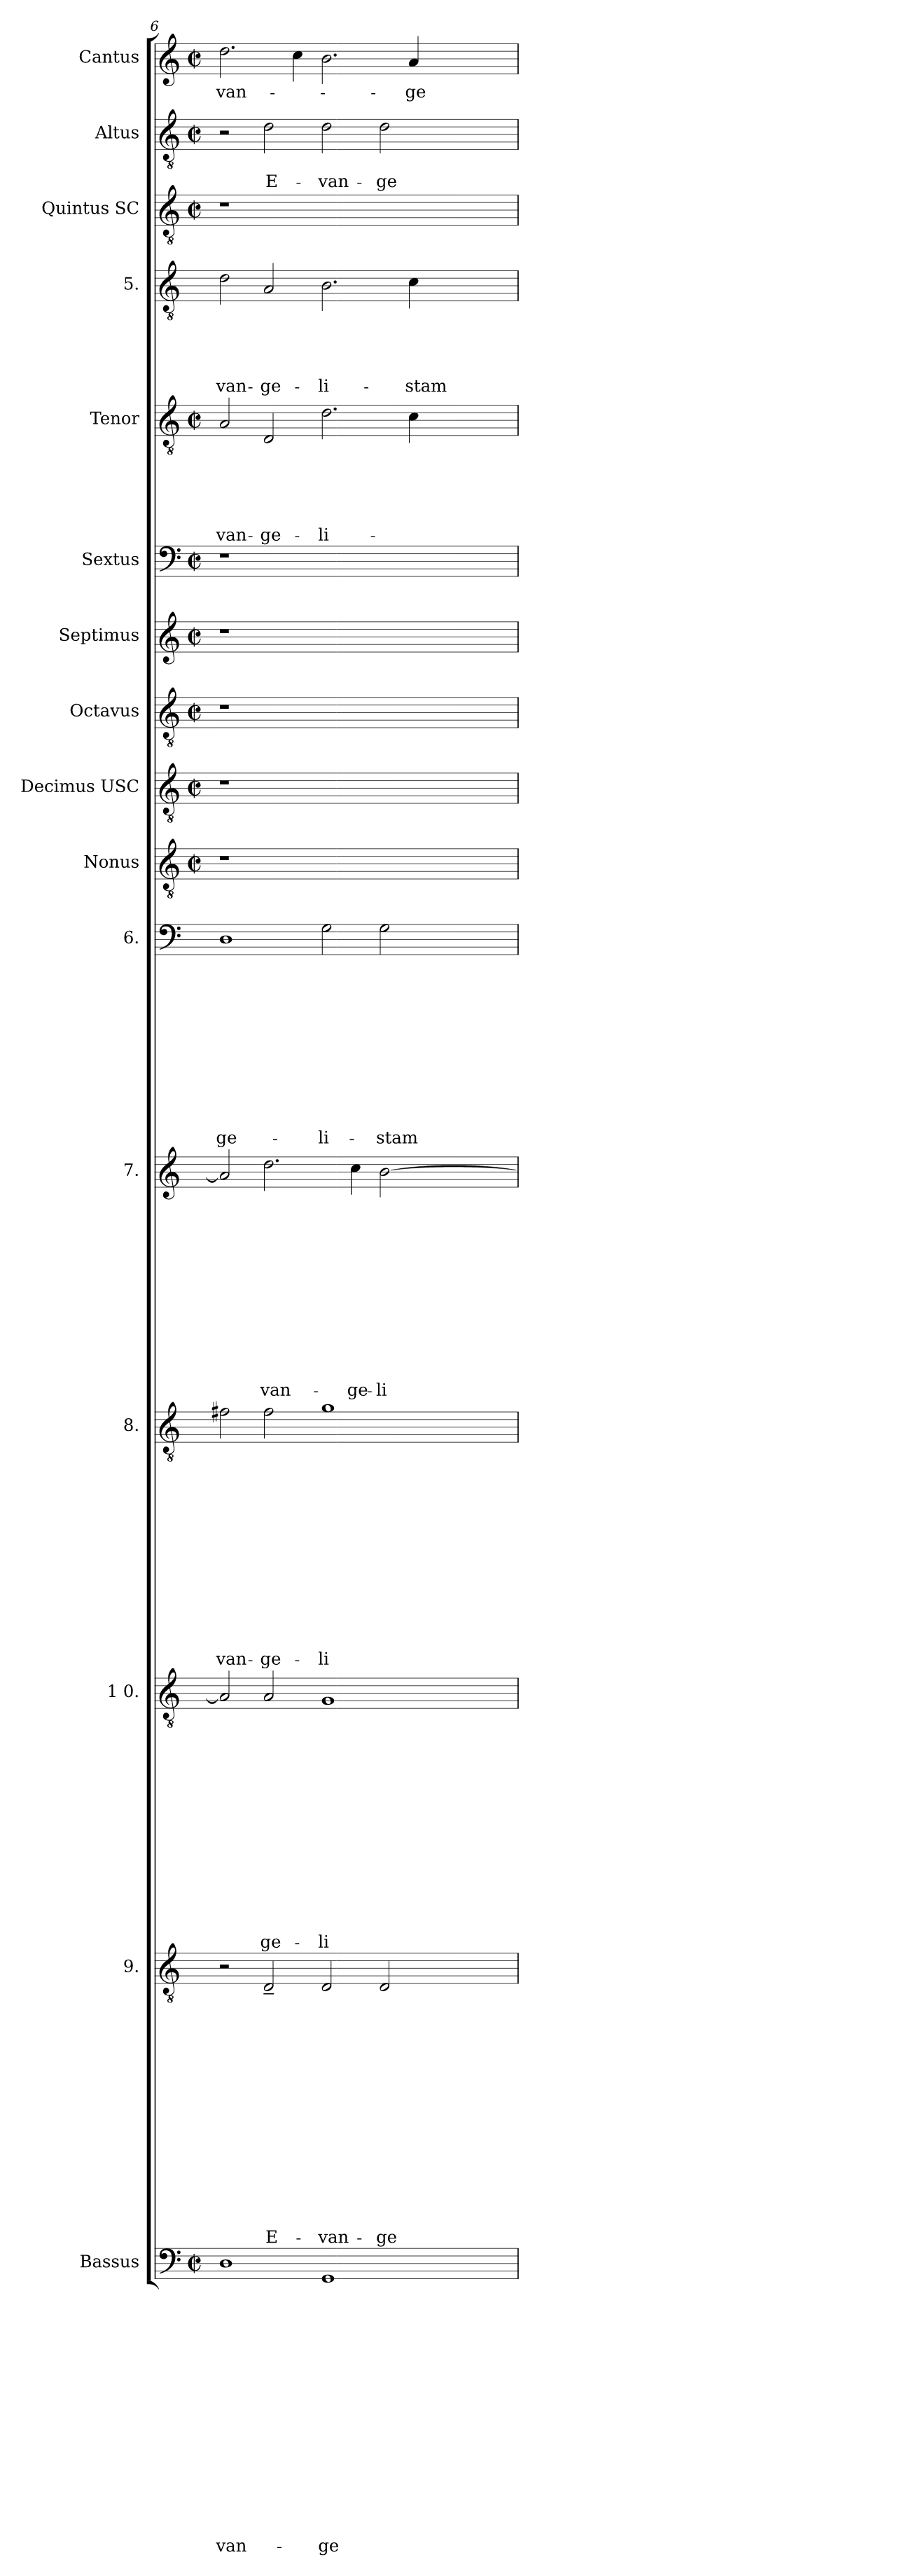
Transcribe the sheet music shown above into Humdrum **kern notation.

**kern	**text	**text	**text	**text	**text	**text	**text	**text	**text	**text	**text	**text	**text	**text	**text	**text	**kern	**text	**text	**text	**text	**text	**text	**text	**text	**text	**text	**text	**text	**text	**text	**text	**kern	**text	**text	**text	**text	**text	**text	**text	**text	**text	**text	**text	**text	**text	**text	**kern	**text	**text	**text	**text	**text	**text	**text	**text	**text	**text	**text	**text	**text	**kern	**text	**text	**text	**text	**text	**text	**text	**text	**text	**text	**text	**text	**kern	**text	**text	**text	**text	**text	**text	**text	**text	**text	**text	**text	**kern	**kern	**kern	**kern	**kern	**kern	**text	**text	**text	**text	**text	**text	**kern	**text	**text	**text	**text	**text	**kern	**kern	**text	**text	**kern	**text
*part16	*part16	*part16	*part16	*part16	*part16	*part16	*part16	*part16	*part16	*part16	*part16	*part16	*part16	*part16	*part16	*part16	*part15	*part15	*part15	*part15	*part15	*part15	*part15	*part15	*part15	*part15	*part15	*part15	*part15	*part15	*part15	*part15	*part14	*part14	*part14	*part14	*part14	*part14	*part14	*part14	*part14	*part14	*part14	*part14	*part14	*part14	*part14	*part13	*part13	*part13	*part13	*part13	*part13	*part13	*part13	*part13	*part13	*part13	*part13	*part13	*part13	*part12	*part12	*part12	*part12	*part12	*part12	*part12	*part12	*part12	*part12	*part12	*part12	*part12	*part11	*part11	*part11	*part11	*part11	*part11	*part11	*part11	*part11	*part11	*part11	*part11	*part10	*part9	*part8	*part7	*part6	*part5	*part5	*part5	*part5	*part5	*part5	*part5	*part4	*part4	*part4	*part4	*part4	*part4	*part3	*part2	*part2	*part2	*part1	*part1
*staff16	*staff16	*staff16	*staff16	*staff16	*staff16	*staff16	*staff16	*staff16	*staff16	*staff16	*staff16	*staff16	*staff16	*staff16	*staff16	*staff16	*staff15	*staff15	*staff15	*staff15	*staff15	*staff15	*staff15	*staff15	*staff15	*staff15	*staff15	*staff15	*staff15	*staff15	*staff15	*staff15	*staff14	*staff14	*staff14	*staff14	*staff14	*staff14	*staff14	*staff14	*staff14	*staff14	*staff14	*staff14	*staff14	*staff14	*staff14	*staff13	*staff13	*staff13	*staff13	*staff13	*staff13	*staff13	*staff13	*staff13	*staff13	*staff13	*staff13	*staff13	*staff13	*staff12	*staff12	*staff12	*staff12	*staff12	*staff12	*staff12	*staff12	*staff12	*staff12	*staff12	*staff12	*staff12	*staff11	*staff11	*staff11	*staff11	*staff11	*staff11	*staff11	*staff11	*staff11	*staff11	*staff11	*staff11	*staff10	*staff9	*staff8	*staff7	*staff6	*staff5	*staff5	*staff5	*staff5	*staff5	*staff5	*staff5	*staff4	*staff4	*staff4	*staff4	*staff4	*staff4	*staff3	*staff2	*staff2	*staff2	*staff1	*staff1
*I"Bassus	*	*	*	*	*	*	*	*	*	*	*	*	*	*	*	*	*I"9.	*	*	*	*	*	*	*	*	*	*	*	*	*	*	*	*I"1 0.	*	*	*	*	*	*	*	*	*	*	*	*	*	*	*I"8.	*	*	*	*	*	*	*	*	*	*	*	*	*	*I"7.	*	*	*	*	*	*	*	*	*	*	*	*	*I"6.	*	*	*	*	*	*	*	*	*	*	*	*I"Nonus	*I"Decimus USC	*I"Octavus	*I"Septimus	*I"Sextus	*I"Tenor	*	*	*	*	*	*	*I"5.	*	*	*	*	*	*I"Quintus SC	*I"Altus	*	*	*I"Cantus	*
*I'B.	*	*	*	*	*	*	*	*	*	*	*	*	*	*	*	*	*	*	*	*	*	*	*	*	*	*	*	*	*	*	*	*	*	*	*	*	*	*	*	*	*	*	*	*	*	*	*	*	*	*	*	*	*	*	*	*	*	*	*	*	*	*	*	*	*	*	*	*	*	*	*	*	*	*	*	*	*	*	*	*	*	*	*	*	*	*	*	*	*	*	*	*I'T.	*	*	*	*	*	*	*	*	*	*	*	*	*	*I'A.	*	*	*I'C.	*
*clefF4	*	*	*	*	*	*	*	*	*	*	*	*	*	*	*	*	*clefGv2	*	*	*	*	*	*	*	*	*	*	*	*	*	*	*	*clefGv2	*	*	*	*	*	*	*	*	*	*	*	*	*	*	*clefGv2	*	*	*	*	*	*	*	*	*	*	*	*	*	*clefG2	*	*	*	*	*	*	*	*	*	*	*	*	*clefF4	*	*	*	*	*	*	*	*	*	*	*	*clefGv2	*clefGv2	*clefGv2	*clefG2	*clefF4	*clefGv2	*	*	*	*	*	*	*clefGv2	*	*	*	*	*	*clefGv2	*clefGv2	*	*	*clefG2	*
*k[]	*	*	*	*	*	*	*	*	*	*	*	*	*	*	*	*	*k[]	*	*	*	*	*	*	*	*	*	*	*	*	*	*	*	*k[]	*	*	*	*	*	*	*	*	*	*	*	*	*	*	*k[]	*	*	*	*	*	*	*	*	*	*	*	*	*	*k[]	*	*	*	*	*	*	*	*	*	*	*	*	*k[]	*	*	*	*	*	*	*	*	*	*	*	*k[]	*k[]	*k[]	*k[]	*k[]	*k[]	*	*	*	*	*	*	*k[]	*	*	*	*	*	*k[]	*k[]	*	*	*k[]	*
*C:	*	*	*	*	*	*	*	*	*	*	*	*	*	*	*	*	*C:	*	*	*	*	*	*	*	*	*	*	*	*	*	*	*	*C:	*	*	*	*	*	*	*	*	*	*	*	*	*	*	*C:	*	*	*	*	*	*	*	*	*	*	*	*	*	*C:	*	*	*	*	*	*	*	*	*	*	*	*	*C:	*	*	*	*	*	*	*	*	*	*	*	*C:	*C:	*C:	*C:	*C:	*C:	*	*	*	*	*	*	*C:	*	*	*	*	*	*C:	*C:	*	*	*C:	*
*M2/2	*	*	*	*	*	*	*	*	*	*	*	*	*	*	*	*	*	*	*	*	*	*	*	*	*	*	*	*	*	*	*	*	*	*	*	*	*	*	*	*	*	*	*	*	*	*	*	*	*	*	*	*	*	*	*	*	*	*	*	*	*	*	*	*	*	*	*	*	*	*	*	*	*	*	*	*	*	*	*	*	*	*	*	*	*	*	*M2/2	*M2/2	*M2/2	*M2/2	*M2/2	*M2/2	*	*	*	*	*	*	*	*	*	*	*	*	*M2/2	*M2/2	*	*	*M2/2	*
*met(c|)	*	*	*	*	*	*	*	*	*	*	*	*	*	*	*	*	*	*	*	*	*	*	*	*	*	*	*	*	*	*	*	*	*	*	*	*	*	*	*	*	*	*	*	*	*	*	*	*	*	*	*	*	*	*	*	*	*	*	*	*	*	*	*	*	*	*	*	*	*	*	*	*	*	*	*	*	*	*	*	*	*	*	*	*	*	*	*met(c|)	*met(c|)	*met(c|)	*met(c|)	*met(c|)	*met(c|)	*	*	*	*	*	*	*	*	*	*	*	*	*met(c|)	*met(c|)	*	*	*met(c|)	*
=6	=6	=6	=6	=6	=6	=6	=6	=6	=6	=6	=6	=6	=6	=6	=6	=6	=6	=6	=6	=6	=6	=6	=6	=6	=6	=6	=6	=6	=6	=6	=6	=6	=6	=6	=6	=6	=6	=6	=6	=6	=6	=6	=6	=6	=6	=6	=6	=6	=6	=6	=6	=6	=6	=6	=6	=6	=6	=6	=6	=6	=6	=6	=6	=6	=6	=6	=6	=6	=6	=6	=6	=6	=6	=6	=6	=6	=6	=6	=6	=6	=6	=6	=6	=6	=6	=6	=6	=6	=6	=6	=6	=6	=6	=6	=6	=6	=6	=6	=6	=6	=6	=6	=6	=6	=6	=6	=6	=6	=6	=6
!	!	!	!	!	!	!	!	!	!	!	!	!	!	!	!	!LO:LY:b	!	!	!	!	!	!	!	!	!	!	!	!	!	!	!	!	!	!	!	!	!	!	!	!	!	!	!	!	!	!	!	!	!	!	!	!	!	!	!	!	!	!	!	!	!LO:LY:b	!	!	!	!	!	!	!	!	!	!	!	!	!	!	!	!	!	!	!	!	!	!	!	!	!LO:LY:b	!	!	!	!	!	!	!	!	!	!	!	!LO:LY:b	!	!	!	!	!	!LO:LY:b	!	!	!	!	!	!LO:LY:b
1D	.	.	.	.	.	.	.	.	.	.	.	.	.	.	.	-van-	2r	.	.	.	.	.	.	.	.	.	.	.	.	.	.	.	2A/]	.	.	.	.	.	.	.	.	.	.	.	.	.	.	2f#X\	.	.	.	.	.	.	.	.	.	.	.	.	-van-	2a/]	.	.	.	.	.	.	.	.	.	.	.	.	1D	.	.	.	.	.	.	.	.	.	.	-ge-	1r	1r	1r	1r	1r	2A/	.	.	.	.	.	-van-	2d\	.	.	.	.	-van-	1r	2r	.	.	2.dd\	-van-
!	!	!	!	!	!	!	!	!	!	!	!	!	!	!	!	!	!	!	!	!	!	!	!	!	!	!	!	!	!	!	!	!LO:LY:b	!	!	!	!	!	!	!	!	!	!	!	!	!	!	!LO:LY:b	!	!	!	!	!	!	!	!	!	!	!	!	!	!LO:LY:b	!	!	!	!	!	!	!	!	!	!	!	!	!LO:LY:b	!	!	!	!	!	!	!	!	!	!	!	!	!	!	!	!	!	!	!	!	!	!	!	!LO:LY:b	!	!	!	!	!	!LO:LY:b	!	!	!	!LO:LY:b	!	!
.	.	.	.	.	.	.	.	.	.	.	.	.	.	.	.	.	2D~</	.	.	.	.	.	.	.	.	.	.	.	.	.	.	E-	2A/	.	.	.	.	.	.	.	.	.	.	.	.	.	-ge-	2f#\	.	.	.	.	.	.	.	.	.	.	.	.	-ge-	2.dd\	.	.	.	.	.	.	.	.	.	.	.	-van-	.	.	.	.	.	.	.	.	.	.	.	.	.	.	.	.	.	2D/	.	.	.	.	.	-ge-	2A/	.	.	.	.	-ge-	.	2d\	.	E-	.	.
.	.	.	.	.	.	.	.	.	.	.	.	.	.	.	.	.	.	.	.	.	.	.	.	.	.	.	.	.	.	.	.	.	.	.	.	.	.	.	.	.	.	.	.	.	.	.	.	.	.	.	.	.	.	.	.	.	.	.	.	.	.	.	.	.	.	.	.	.	.	.	.	.	.	.	.	.	.	.	.	.	.	.	.	.	.	.	.	.	.	.	.	.	.	.	.	.	.	.	.	.	.	.	.	.	.	.	.	.	4cc\	.
!	!	!	!	!	!	!	!	!	!	!	!	!	!	!	!	!LO:LY:b	!	!	!	!	!	!	!	!	!	!	!	!	!	!	!	!LO:LY:b	!	!	!	!	!	!	!	!	!	!	!	!	!	!	!LO:LY:b:rj	!	!	!	!	!	!	!	!	!	!	!	!	!	!LO:LY:b:rj	!	!	!	!	!	!	!	!	!	!	!	!	!	!	!	!	!	!	!	!	!	!	!	!	!LO:LY:b	!	!	!	!	!	!	!	!	!	!	!	!LO:LY:b	!	!	!	!	!	!LO:LY:b	!	!	!	!LO:LY:b	!	!
1GG	.	.	.	.	.	.	.	.	.	.	.	.	.	.	.	-ge-	2D/	.	.	.	.	.	.	.	.	.	.	.	.	.	.	-van-	1G	.	.	.	.	.	.	.	.	.	.	.	.	.	-li-	1g	.	.	.	.	.	.	.	.	.	.	.	.	-li-	.	.	.	.	.	.	.	.	.	.	.	.	.	2G\	.	.	.	.	.	.	.	.	.	.	-li-	1ryy	1ryy	1ryy	1ryy	1ryy	2.d\	.	.	.	.	.	-li-	2.B\	.	.	.	.	-li-	1ryy	2d\	.	-van-	2.b\	.
!	!	!	!	!	!	!	!	!	!	!	!	!	!	!	!	!	!	!	!	!	!	!	!	!	!	!	!	!	!	!	!	!	!	!	!	!	!	!	!	!	!	!	!	!	!	!	!	!	!	!	!	!	!	!	!	!	!	!	!	!	!	!	!	!	!	!	!	!	!	!	!	!	!	!LO:LY:b	!	!	!	!	!	!	!	!	!	!	!	!	!	!	!	!	!	!	!	!	!	!	!	!	!	!	!	!	!	!	!	!	!	!	!	!
.	.	.	.	.	.	.	.	.	.	.	.	.	.	.	.	.	.	.	.	.	.	.	.	.	.	.	.	.	.	.	.	.	.	.	.	.	.	.	.	.	.	.	.	.	.	.	.	.	.	.	.	.	.	.	.	.	.	.	.	.	.	4cc\	.	.	.	.	.	.	.	.	.	.	.	-ge-	.	.	.	.	.	.	.	.	.	.	.	.	.	.	.	.	.	.	.	.	.	.	.	.	.	.	.	.	.	.	.	.	.	.	.	.
!	!	!	!	!	!	!	!	!	!	!	!	!	!	!	!	!	!	!	!	!	!	!	!	!	!	!	!	!	!	!	!	!LO:LY:b	!	!	!	!	!	!	!	!	!	!	!	!	!	!	!	!	!	!	!	!	!	!	!	!	!	!	!	!	!	!	!	!	!	!	!	!	!	!	!	!	!	!LO:LY:b	!	!	!	!	!	!	!	!	!	!	!	!LO:LY:b	!	!	!	!	!	!	!	!	!	!	!	!	!	!	!	!	!	!	!	!	!	!LO:LY:b	!	!
.	.	.	.	.	.	.	.	.	.	.	.	.	.	.	.	.	2D/	.	.	.	.	.	.	.	.	.	.	.	.	.	.	-ge-	.	.	.	.	.	.	.	.	.	.	.	.	.	.	.	.	.	.	.	.	.	.	.	.	.	.	.	.	.	[>2b\	.	.	.	.	.	.	.	.	.	.	.	-li-	2G\	.	.	.	.	.	.	.	.	.	.	-stam	.	.	.	.	.	.	.	.	.	.	.	.	.	.	.	.	.	.	.	2d\	.	-ge-	.	.
!	!	!	!	!	!	!	!	!	!	!	!	!	!	!	!	!	!	!	!	!	!	!	!	!	!	!	!	!	!	!	!	!	!	!	!	!	!	!	!	!	!	!	!	!	!	!	!	!	!	!	!	!	!	!	!	!	!	!	!	!	!	!	!	!	!	!	!	!	!	!	!	!	!	!	!	!	!	!	!	!	!	!	!	!	!	!	!	!	!	!	!	!	!	!	!	!	!	!	!	!	!	!	!	!LO:LY:b	!	!	!	!	!	!LO:LY:b
.	.	.	.	.	.	.	.	.	.	.	.	.	.	.	.	.	.	.	.	.	.	.	.	.	.	.	.	.	.	.	.	.	.	.	.	.	.	.	.	.	.	.	.	.	.	.	.	.	.	.	.	.	.	.	.	.	.	.	.	.	.	.	.	.	.	.	.	.	.	.	.	.	.	.	.	.	.	.	.	.	.	.	.	.	.	.	.	.	.	.	.	4c\	.	.	.	.	.	.	4c\	.	.	.	.	-stam	.	.	.	.	4a/	-ge-
=	=	=	=	=	=	=	=	=	=	=	=	=	=	=	=	=	=	=	=	=	=	=	=	=	=	=	=	=	=	=	=	=	=	=	=	=	=	=	=	=	=	=	=	=	=	=	=	=	=	=	=	=	=	=	=	=	=	=	=	=	=	=	=	=	=	=	=	=	=	=	=	=	=	=	=	=	=	=	=	=	=	=	=	=	=	=	=	=	=	=	=	=	=	=	=	=	=	=	=	=	=	=	=	=	=	=	=	=	=	=
*-	*-	*-	*-	*-	*-	*-	*-	*-	*-	*-	*-	*-	*-	*-	*-	*-	*-	*-	*-	*-	*-	*-	*-	*-	*-	*-	*-	*-	*-	*-	*-	*-	*-	*-	*-	*-	*-	*-	*-	*-	*-	*-	*-	*-	*-	*-	*-	*-	*-	*-	*-	*-	*-	*-	*-	*-	*-	*-	*-	*-	*-	*-	*-	*-	*-	*-	*-	*-	*-	*-	*-	*-	*-	*-	*-	*-	*-	*-	*-	*-	*-	*-	*-	*-	*-	*-	*-	*-	*-	*-	*-	*-	*-	*-	*-	*-	*-	*-	*-	*-	*-	*-	*-	*-	*-	*-	*-	*-	*-	*-
